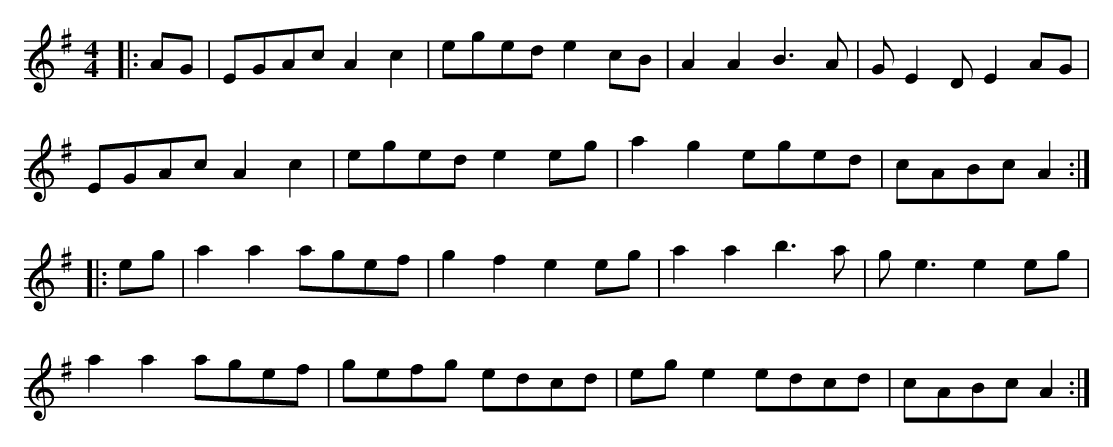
X:1
M:4/4
K:Ador
|:AG|EGAc A2c2|eged e2cB|A2 A2 B3 A|GE2D E2 AG|
EGAc A2c2|eged e2eg|a2 g2 eged| cABc A2:|
|:eg|a2a2 agef|g2 f2 e2 eg|a2 a2 b3a|ge3 e2 eg|
a2a2 agef|gefg edcd|eg e2 edcd| cABc A2:|
